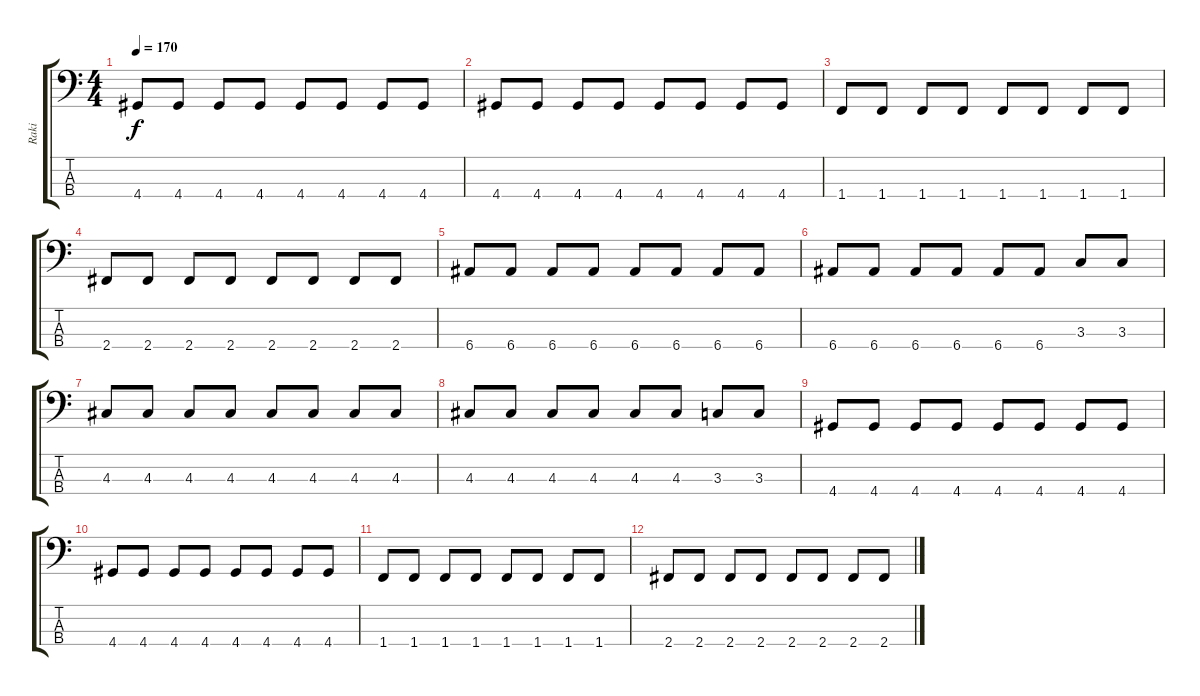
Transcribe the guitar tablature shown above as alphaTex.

\track ("Raki" "Raki") {instrument electricbassfinger}
\staff {score tabs}
\tuning (G2 D2 A1 E1) {hide}
\ts (4 4)
\tempo 170
\clef f4
\ks c
4.4.8{dy f volume 8} 4.4.8 4.4.8 4.4.8 4.4.8 4.4.8 4.4.8 4.4.8 |
4.4.8 4.4.8 4.4.8 4.4.8 4.4.8 4.4.8 4.4.8 4.4.8 |
1.4.8 1.4.8 1.4.8 1.4.8 1.4.8 1.4.8 1.4.8 1.4.8 |
2.4.8 2.4.8 2.4.8 2.4.8 2.4.8 2.4.8 2.4.8 2.4.8 |
6.4.8{volume 4} 6.4.8 6.4.8 6.4.8 6.4.8 6.4.8 6.4.8 6.4.8 |
6.4.8 6.4.8 6.4.8 6.4.8 6.4.8 6.4.8 3.3.8 3.3.8 |
4.3.8 4.3.8 4.3.8 4.3.8 4.3.8 4.3.8 4.3.8 4.3.8 |
4.3.8 4.3.8 4.3.8 4.3.8 4.3.8 4.3.8 3.3.8 3.3.8 |
4.4.8{volume 0} 4.4.8 4.4.8 4.4.8 4.4.8 4.4.8 4.4.8 4.4.8 |
4.4.8 4.4.8 4.4.8 4.4.8 4.4.8 4.4.8 4.4.8 4.4.8 |
1.4.8 1.4.8 1.4.8 1.4.8 1.4.8 1.4.8 1.4.8 1.4.8 |
2.4.8 2.4.8 2.4.8 2.4.8 2.4.8 2.4.8 2.4.8 2.4.8
